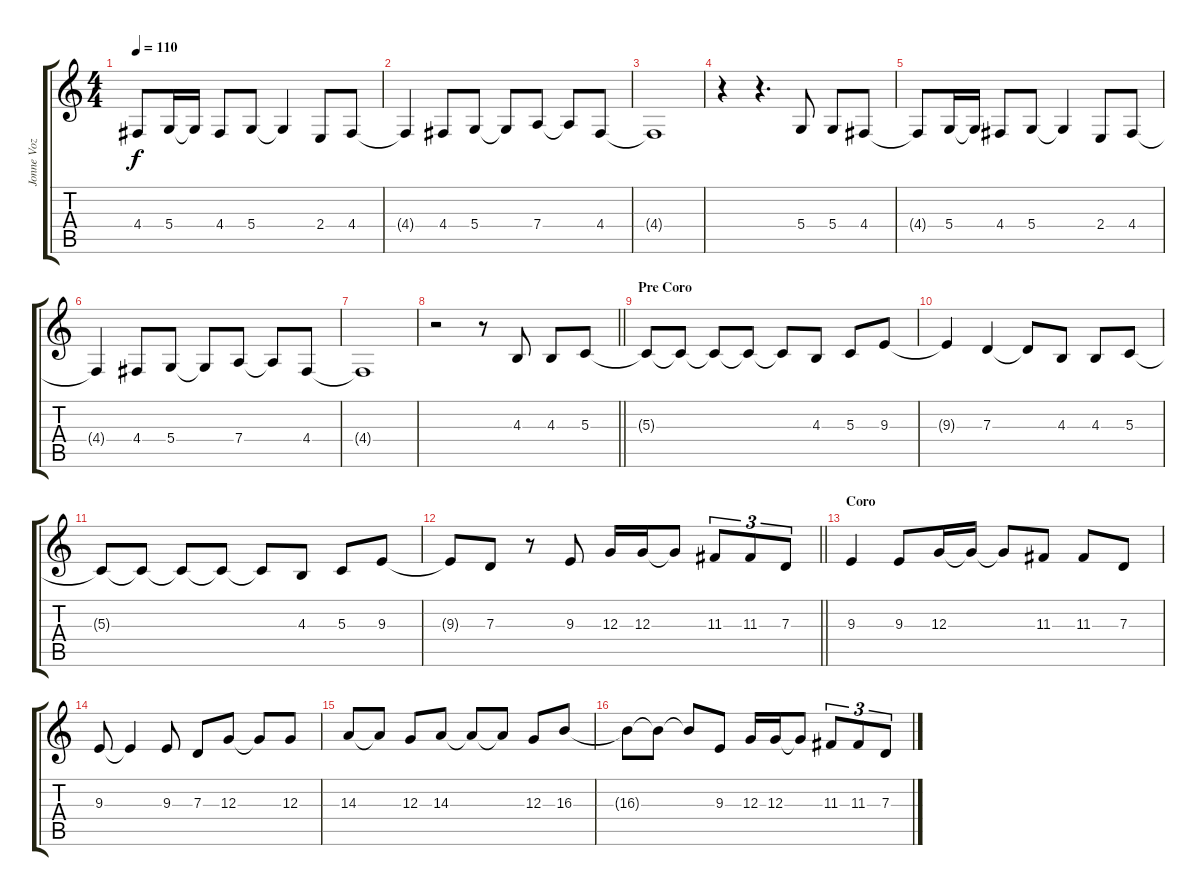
\track ("Jonne Voz" "Jonne Voz") {instrument lead6voice}
\staff {score tabs}
\tuning (E4 B3 G3 D3 A2 E2) {hide}
\ts (4 4)
\tempo 110
\clef g2
\ks c
4.4{t}.8{dy f} 5.4.16 5.4{t}.16 4.4.8 5.4.8 5.4{t}.4 2.4.8 4.4.8 |
4.4{t}.4 4.4.8 5.4.8 5.4{t}.8 7.4.8 7.4{t}.8 4.4.8 |
4.4{t}.1 |
r.4 r.4{d} 5.4.8 5.4.8 4.4.8 |
4.4{t}.8 5.4.16 5.4{t}.16 4.4.8 5.4.8 5.4{t}.4 2.4.8 4.4.8 |
4.4{t}.4 4.4.8 5.4.8 5.4{t}.8 7.4.8 7.4{t}.8 4.4.8 |
4.4{t}.1 |
\barLineRight lightlight
r.2 r.8 4.3.8 4.3.8 5.3.8 |
\section ("" "Pre Coro")
5.3{t}.8 5.3{t}.8 5.3{t}.8 5.3{t}.8 5.3{t}.8 4.3.8 5.3.8 9.3.8 |
9.3{t}.4 7.3.4 7.3{t}.8 4.3.8 4.3.8 5.3.8 |
5.3{t}.8 5.3{t}.8 5.3{t}.8 5.3{t}.8 5.3{t}.8 4.3.8 5.3.8 9.3.8 |
\barLineRight lightlight
9.3{t}.8 7.3.8 r.8 9.3.8 12.3.16 12.3.16 12.3{t}.8 11.3.8{tu (3 2)} 11.3.8{tu (3 2)} 7.3.8{tu (3 2)} |
\section ("" "Coro")
9.3.4 9.3.8 12.3.16 12.3{t}.16 12.3{t}.8 11.3.8 11.3.8 7.3.8 |
9.3.8 9.3{t}.4 9.3.8 7.3.8 12.3.8 12.3{t}.8 12.3.8 |
14.3.8 14.3{t}.8 12.3.8 14.3.8 14.3{t}.8 14.3{t}.8 12.3.8 16.3.8 |
16.3{t}.8 16.3{t}.8 16.3{t}.8 9.3.8 12.3.16 12.3.16 12.3{t}.8 11.3.8{tu (3 2)} 11.3.8{tu (3 2)} 7.3.8{tu (3 2)}
